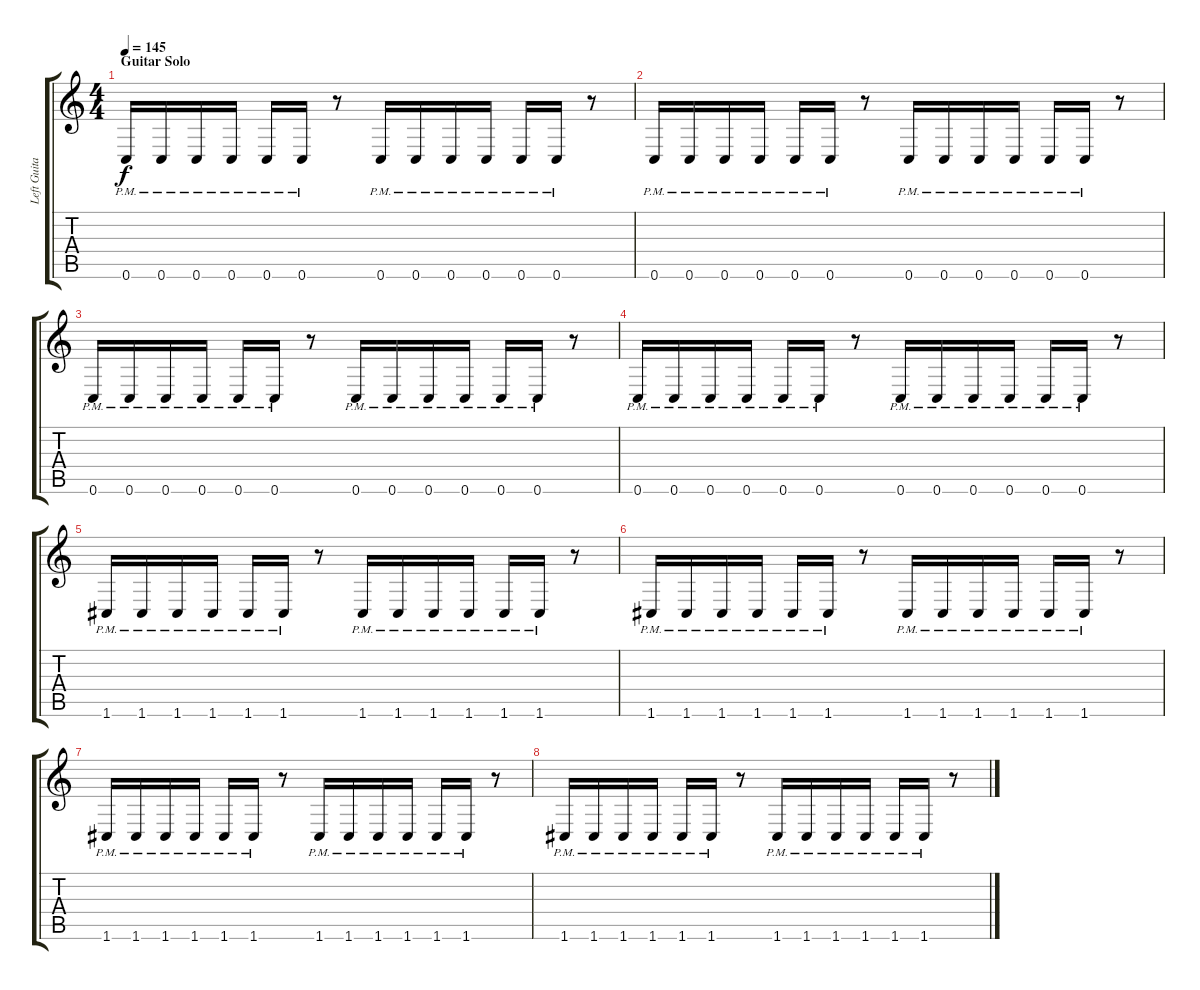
\track ("Left Guitar" "Left Guita") {instrument distortionguitar}
\staff {score tabs}
\tuning (D4 A3 F3 C3 G2 C2) {hide}
\ts (4 4)
\section ("" "Guitar Solo")
\tempo 145
\clef g2
\ks c
0.6{pm}.16{dy f} 0.6{pm}.16 0.6{pm}.16 0.6{pm}.16 0.6{pm}.16 0.6{pm}.16 r.8 0.6{pm}.16 0.6{pm}.16 0.6{pm}.16 0.6{pm}.16 0.6{pm}.16 0.6{pm}.16 r.8 |
0.6{pm}.16 0.6{pm}.16 0.6{pm}.16 0.6{pm}.16 0.6{pm}.16 0.6{pm}.16 r.8 0.6{pm}.16 0.6{pm}.16 0.6{pm}.16 0.6{pm}.16 0.6{pm}.16 0.6{pm}.16 r.8 |
0.6{pm}.16 0.6{pm}.16 0.6{pm}.16 0.6{pm}.16 0.6{pm}.16 0.6{pm}.16 r.8 0.6{pm}.16 0.6{pm}.16 0.6{pm}.16 0.6{pm}.16 0.6{pm}.16 0.6{pm}.16 r.8 |
0.6{pm}.16 0.6{pm}.16 0.6{pm}.16 0.6{pm}.16 0.6{pm}.16 0.6{pm}.16 r.8 0.6{pm}.16 0.6{pm}.16 0.6{pm}.16 0.6{pm}.16 0.6{pm}.16 0.6{pm}.16 r.8 |
1.6{pm}.16 1.6{pm}.16 1.6{pm}.16 1.6{pm}.16 1.6{pm}.16 1.6{pm}.16 r.8 1.6{pm}.16 1.6{pm}.16 1.6{pm}.16 1.6{pm}.16 1.6{pm}.16 1.6{pm}.16 r.8 |
1.6{pm}.16 1.6{pm}.16 1.6{pm}.16 1.6{pm}.16 1.6{pm}.16 1.6{pm}.16 r.8 1.6{pm}.16 1.6{pm}.16 1.6{pm}.16 1.6{pm}.16 1.6{pm}.16 1.6{pm}.16 r.8 |
1.6{pm}.16 1.6{pm}.16 1.6{pm}.16 1.6{pm}.16 1.6{pm}.16 1.6{pm}.16 r.8 1.6{pm}.16 1.6{pm}.16 1.6{pm}.16 1.6{pm}.16 1.6{pm}.16 1.6{pm}.16 r.8 |
1.6{pm}.16 1.6{pm}.16 1.6{pm}.16 1.6{pm}.16 1.6{pm}.16 1.6{pm}.16 r.8 1.6{pm}.16 1.6{pm}.16 1.6{pm}.16 1.6{pm}.16 1.6{pm}.16 1.6{pm}.16 r.8
